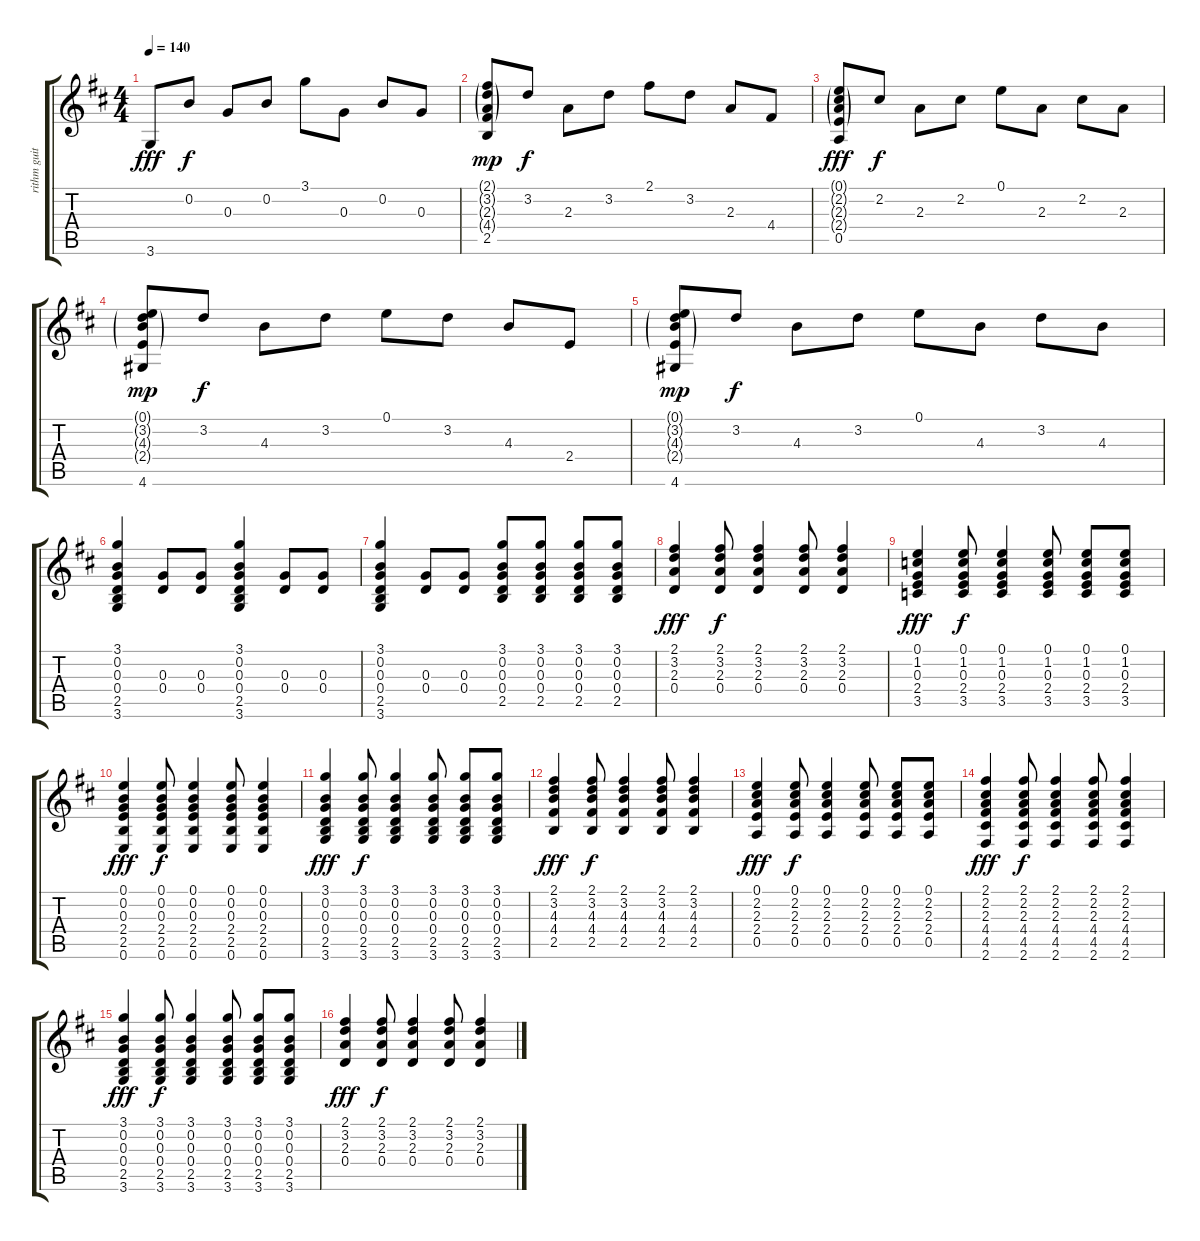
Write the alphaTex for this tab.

\track ("rithm guitar" "rithm guit") {instrument acousticguitarsteel}
\staff {score tabs}
\tuning (E4 B3 G3 D3 A2 E2) {hide}
\ts (4 4)
\tempo 140
\clef g2
\ks d
3.6.8{dy fff} 0.2.8{dy f} 0.3.8 0.2.8 3.1.8 0.3.8 0.2.8 0.3.8 |
(2.1{g} 3.2{g} 2.3{g} 4.4{g} 2.5).8{dy mp} 3.2.8{dy f} 2.3.8 3.2.8 2.1.8 3.2.8 2.3.8 4.4.8 |
(0.1{g} 2.2{g} 2.3{g} 2.4{g} 0.5).8{dy fff} 2.2.8{dy f} 2.3.8 2.2.8 0.1.8 2.3.8 2.2.8 2.3.8 |
(0.1{g} 3.2{g} 4.3{g} 2.4{g} 4.6).8{dy mp} 3.2.8{dy f} 4.3.8 3.2.8 0.1.8 3.2.8 4.3.8 2.4.8 |
(0.1{g} 3.2{g} 4.3{g} 2.4{g} 4.6).8{dy mp} 3.2.8{dy f} 4.3.8 3.2.8 0.1.8 4.3.8 3.2.8 4.3.8 |
(3.1 0.2 0.3 0.4 2.5 3.6).4 (0.3 0.4).8 (0.3 0.4).8 (3.1 0.2 0.3 0.4 2.5 3.6).4 (0.3 0.4).8 (0.3 0.4).8 |
(3.1 0.2 0.3 0.4 2.5 3.6).4 (0.3 0.4).8 (0.3 0.4).8 (3.1 0.2 0.3 0.4 2.5).8 (3.1 0.2 0.3 0.4 2.5).8 (3.1 0.2 0.3 0.4 2.5).8 (3.1 0.2 0.3 0.4 2.5).8 |
(2.1 3.2 2.3 0.4).4{dy fff} (2.1 3.2 2.3 0.4).8{dy f} (2.1 3.2 2.3 0.4).4 (2.1 3.2 2.3 0.4).8 (2.1 3.2 2.3 0.4).4 |
(0.1 1.2 0.3 2.4 3.5).4{dy fff} (0.1 1.2 0.3 2.4 3.5).8{dy f} (0.1 1.2 0.3 2.4 3.5).4 (0.1 1.2 0.3 2.4 3.5).8 (0.1 1.2 0.3 2.4 3.5).8 (0.1 1.2 0.3 2.4 3.5).8 |
(0.1 0.2 0.3 2.4 2.5 0.6).4{dy fff} (0.1 0.2 0.3 2.4 2.5 0.6).8{dy f} (0.1 0.2 0.3 2.4 2.5 0.6).4 (0.1 0.2 0.3 2.4 2.5 0.6).8 (0.1 0.2 0.3 2.4 2.5 0.6).4 |
(3.1 0.2 0.3 0.4 2.5 3.6).4{dy fff} (3.1 0.2 0.3 0.4 2.5 3.6).8{dy f} (3.1 0.2 0.3 0.4 2.5 3.6).4 (3.1 0.2 0.3 0.4 2.5 3.6).8 (3.1 0.2 0.3 0.4 2.5 3.6).8 (3.1 0.2 0.3 0.4 2.5 3.6).8 |
(2.1 3.2 4.3 4.4 2.5).4{dy fff} (2.1 3.2 4.3 4.4 2.5).8{dy f} (2.1 3.2 4.3 4.4 2.5).4 (2.1 3.2 4.3 4.4 2.5).8 (2.1 3.2 4.3 4.4 2.5).4 |
(0.1 2.2 2.3 2.4 0.5).4{dy fff} (0.1 2.2 2.3 2.4 0.5).8{dy f} (0.1 2.2 2.3 2.4 0.5).4 (0.1 2.2 2.3 2.4 0.5).8 (0.1 2.2 2.3 2.4 0.5).8 (0.1 2.2 2.3 2.4 0.5).8 |
(2.1 2.2 2.3 4.4 4.5 2.6).4{dy fff} (2.1 2.2 2.3 4.4 4.5 2.6).8{dy f} (2.1 2.2 2.3 4.4 4.5 2.6).4 (2.1 2.2 2.3 4.4 4.5 2.6).8 (2.1 2.2 2.3 4.4 4.5 2.6).4 |
(3.1 0.2 0.3 0.4 2.5 3.6).4{dy fff} (3.1 0.2 0.3 0.4 2.5 3.6).8{dy f} (3.1 0.2 0.3 0.4 2.5 3.6).4 (3.1 0.2 0.3 0.4 2.5 3.6).8 (3.1 0.2 0.3 0.4 2.5 3.6).8 (3.1 0.2 0.3 0.4 2.5 3.6).8 |
(2.1 3.2 2.3 0.4).4{dy fff} (2.1 3.2 2.3 0.4).8{dy f} (2.1 3.2 2.3 0.4).4 (2.1 3.2 2.3 0.4).8 (2.1 3.2 2.3 0.4).4
